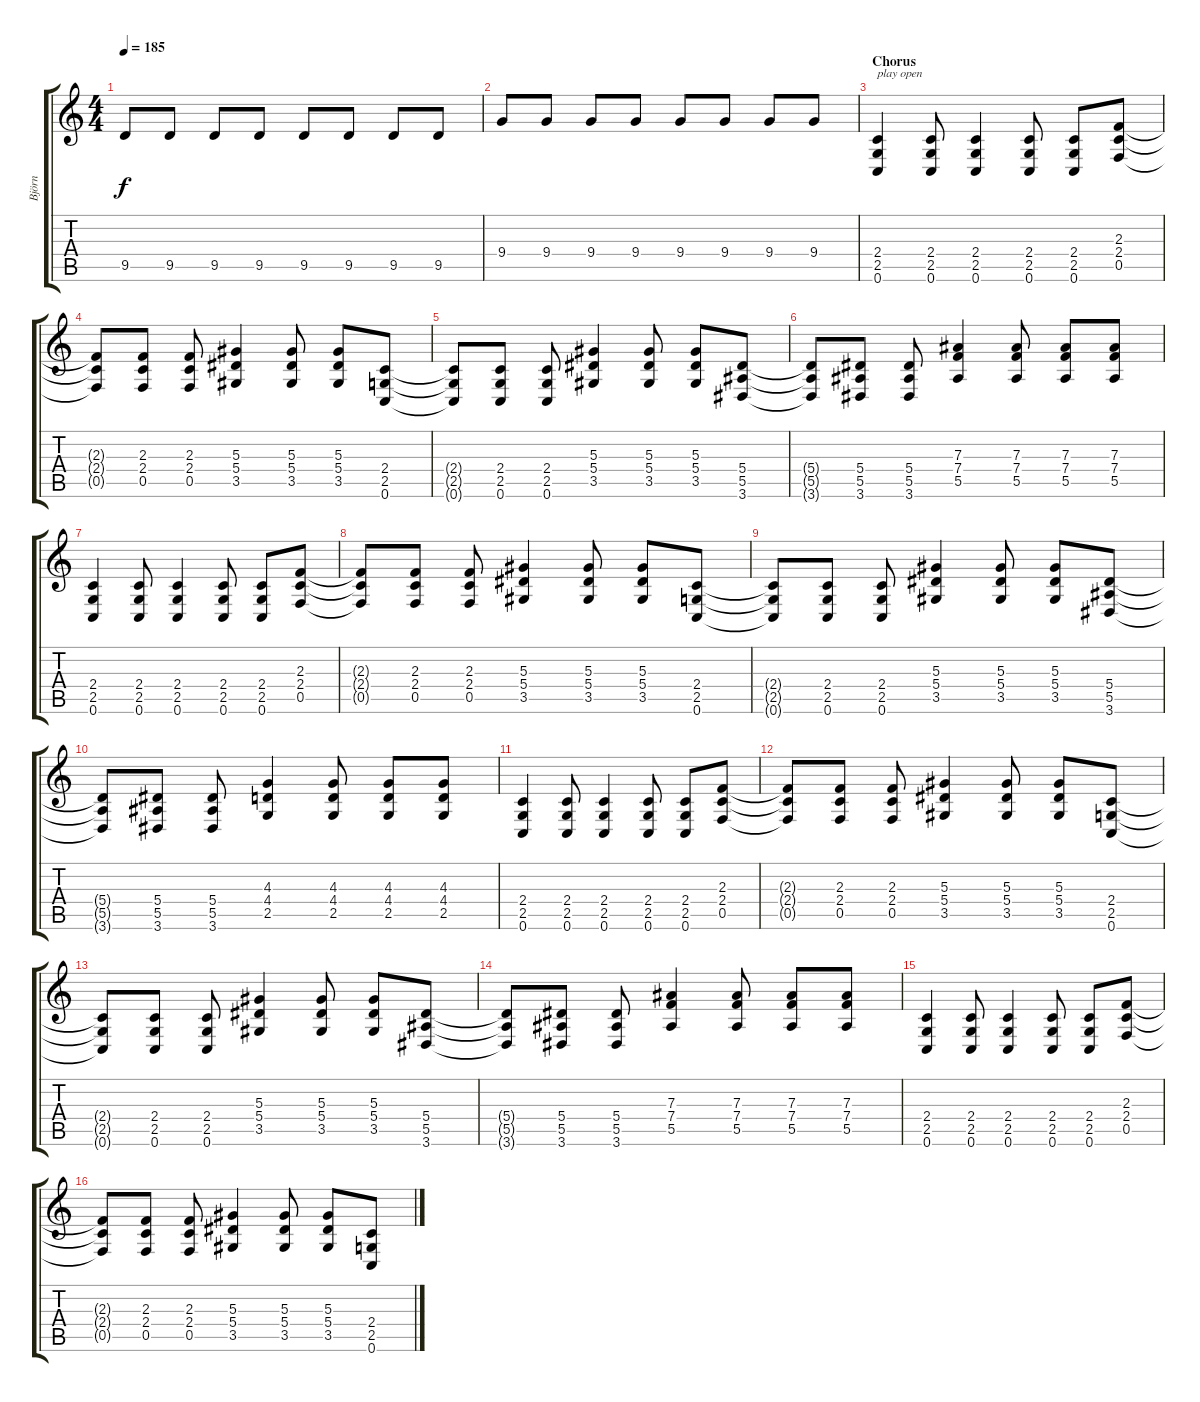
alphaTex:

\track ("Björn" "Björn") {instrument distortionguitar}
\staff {score tabs}
\tuning (C4 G3 Eb3 Bb2 F2 C2) {hide}
\ts (4 4)
\tempo 185
\clef g2
\ks c
9.5.8{dy f} 9.5.8 9.5.8 9.5.8 9.5.8 9.5.8 9.5.8 9.5.8 |
9.4.8 9.4.8 9.4.8 9.4.8 9.4.8 9.4.8 9.4.8 9.4.8 |
\section ("" "Chorus")
(2.4 2.5 0.6).4{txt "play open" volume 14 instrument distortionguitar} (2.4 2.5 0.6).8 (2.4 2.5 0.6).4 (2.4 2.5 0.6).8 (2.4 2.5 0.6).8 (2.3 2.4 0.5).8 |
(2.3{t} 2.4{t} 0.5{t}).8 (2.3 2.4 0.5).8 (2.3 2.4 0.5).8 (5.3 5.4 3.5).4 (5.3 5.4 3.5).8 (5.3 5.4 3.5).8 (2.4 2.5 0.6).8 |
(2.4{t} 2.5{t} 0.6{t}).8 (2.4 2.5 0.6).8 (2.4 2.5 0.6).8 (5.3 5.4 3.5).4 (5.3 5.4 3.5).8 (5.3 5.4 3.5).8 (5.4 5.5 3.6).8 |
(5.4{t} 5.5{t} 3.6{t}).8 (5.4 5.5 3.6).8 (5.4 5.5 3.6).8 (7.3 7.4 5.5).4 (7.3 7.4 5.5).8 (7.3 7.4 5.5).8 (7.3 7.4 5.5).8 |
(2.4 2.5 0.6).4 (2.4 2.5 0.6).8 (2.4 2.5 0.6).4 (2.4 2.5 0.6).8 (2.4 2.5 0.6).8 (2.3 2.4 0.5).8 |
(2.3{t} 2.4{t} 0.5{t}).8 (2.3 2.4 0.5).8 (2.3 2.4 0.5).8 (5.3 5.4 3.5).4 (5.3 5.4 3.5).8 (5.3 5.4 3.5).8 (2.4 2.5 0.6).8 |
(2.4{t} 2.5{t} 0.6{t}).8 (2.4 2.5 0.6).8 (2.4 2.5 0.6).8 (5.3 5.4 3.5).4 (5.3 5.4 3.5).8 (5.3 5.4 3.5).8 (5.4 5.5 3.6).8 |
(5.4{t} 5.5{t} 3.6{t}).8 (5.4 5.5 3.6).8 (5.4 5.5 3.6).8 (4.3 4.4 2.5).4 (4.3 4.4 2.5).8 (4.3 4.4 2.5).8 (4.3 4.4 2.5).8 |
(2.4 2.5 0.6).4 (2.4 2.5 0.6).8 (2.4 2.5 0.6).4 (2.4 2.5 0.6).8 (2.4 2.5 0.6).8 (2.3 2.4 0.5).8 |
(2.3{t} 2.4{t} 0.5{t}).8 (2.3 2.4 0.5).8 (2.3 2.4 0.5).8 (5.3 5.4 3.5).4 (5.3 5.4 3.5).8 (5.3 5.4 3.5).8 (2.4 2.5 0.6).8 |
(2.4{t} 2.5{t} 0.6{t}).8 (2.4 2.5 0.6).8 (2.4 2.5 0.6).8 (5.3 5.4 3.5).4 (5.3 5.4 3.5).8 (5.3 5.4 3.5).8 (5.4 5.5 3.6).8 |
(5.4{t} 5.5{t} 3.6{t}).8 (5.4 5.5 3.6).8 (5.4 5.5 3.6).8 (7.3 7.4 5.5).4 (7.3 7.4 5.5).8 (7.3 7.4 5.5).8 (7.3 7.4 5.5).8 |
(2.4 2.5 0.6).4 (2.4 2.5 0.6).8 (2.4 2.5 0.6).4 (2.4 2.5 0.6).8 (2.4 2.5 0.6).8 (2.3 2.4 0.5).8 |
(2.3{t} 2.4{t} 0.5{t}).8 (2.3 2.4 0.5).8 (2.3 2.4 0.5).8 (5.3 5.4 3.5).4 (5.3 5.4 3.5).8 (5.3 5.4 3.5).8 (2.4 2.5 0.6).8
